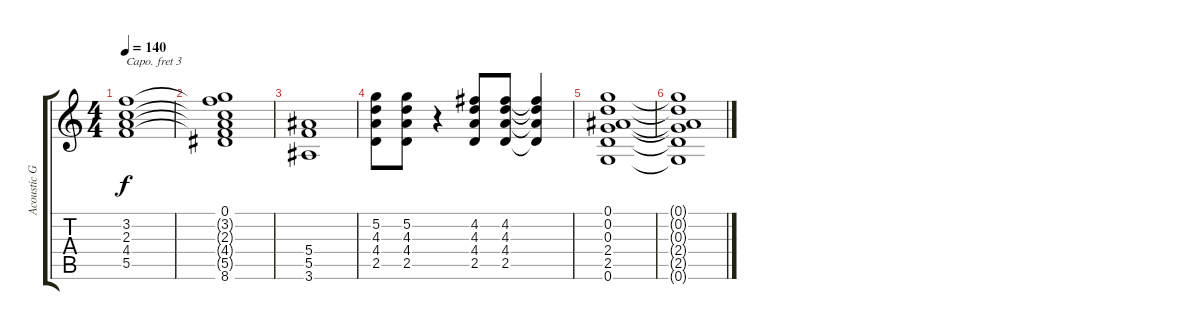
\track ("Acoustic Guitar" "Acoustic G") {instrument acousticguitarnylon}
\staff {score tabs}
\capo 3
\tuning (E4 B3 G3 D3 A2 E2) {hide}
\ts (4 4)
\tempo 140
\clef g2
\ks c
(3.2 2.3 4.4 5.5).1{dy f} |
(0.1 3.2{t} 2.3{t} 4.4{t} 5.5{t} 8.6{t}).1 |
(5.4 5.5 3.6).1 |
(5.2 4.3 4.4 2.5).8 (5.2 4.3 4.4 2.5).8 r.4 (4.2 4.3 4.4 2.5).8 (4.2 4.3 4.4 2.5).8 (4.2{t} 4.3{t} 4.4{t} 2.5{t}).4 |
(0.1 0.2 0.3 2.4 2.5 0.6).1 |
(0.1{t} 0.2{t} 0.3{t} 2.4{t} 2.5{t} 0.6{t}).1
